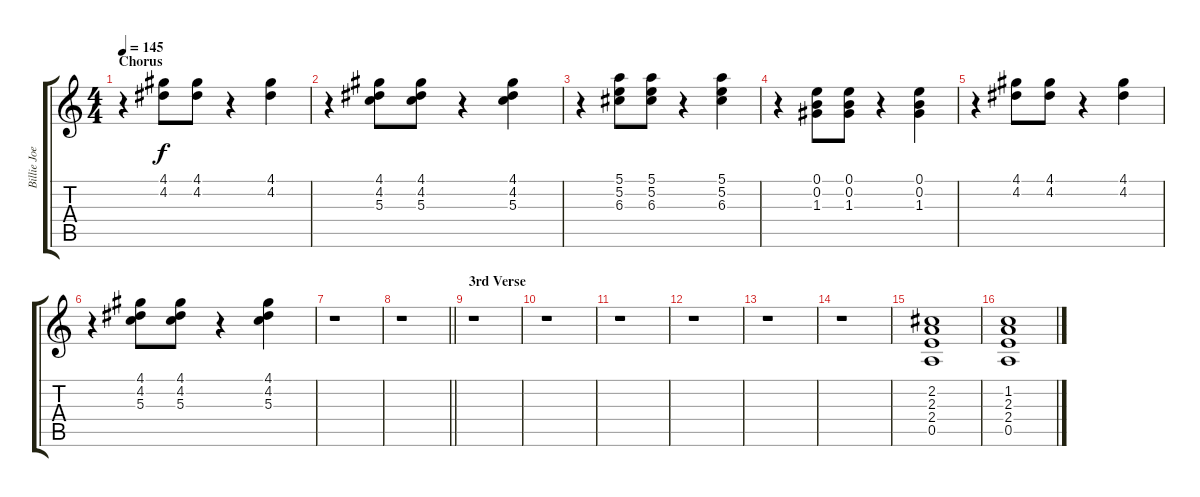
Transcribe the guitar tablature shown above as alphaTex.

\track ("Billie Joe Armstrong (Solo)" "Billie Joe") {instrument distortionguitar}
\staff {score tabs}
\tuning (E4 B3 G3 D3 A2 E2) {hide}
\ts (4 4)
\section ("" "Chorus")
\tempo 145
\clef g2
\ks c
r.4{dy f} (4.1 4.2).8 (4.1 4.2).8 r.4 (4.1 4.2).4 |
r.4 (4.1 4.2 5.3).8 (4.1 4.2 5.3).8 r.4 (4.1 4.2 5.3).4 |
r.4 (5.1 5.2 6.3).8 (5.1 5.2 6.3).8 r.4 (5.1 5.2 6.3).4 |
r.4 (0.1 0.2 1.3).8 (0.1 0.2 1.3).8 r.4 (0.1 0.2 1.3).4 |
r.4 (4.1 4.2).8 (4.1 4.2).8 r.4 (4.1 4.2).4 |
r.4 (4.1 4.2 5.3).8 (4.1 4.2 5.3).8 r.4 (4.1 4.2 5.3).4 |
r.1 |
\barLineRight lightlight
r.1 |
\section ("" "3rd Verse")
r.1 |
r.1 |
r.1 |
r.1 |
r.1 |
r.1 |
(2.2 2.3 2.4 0.5).1{instrument acousticguitarnylon} |
(1.2 2.3 2.4 0.5).1
